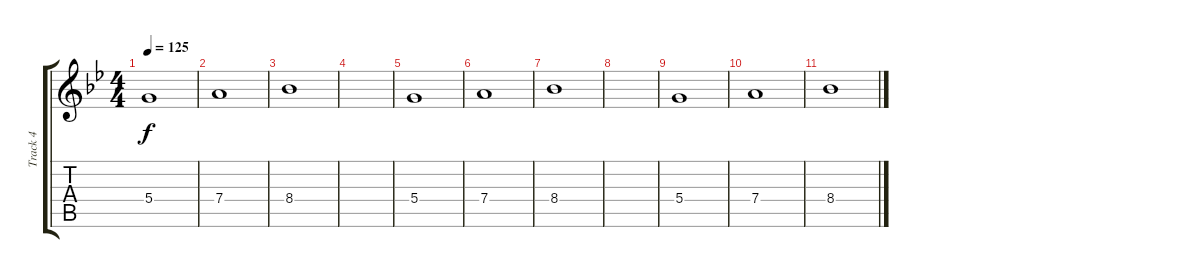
\track ("Track 4" "Track 4") {instrument distortionguitar}
\staff {score tabs}
\tuning (E4 B3 G3 D3 A2 E2) {hide}
\ts (4 4)
\tempo 125
\clef g2
\ks bb
5.4.1{dy f} |
7.4.1 |
8.4.1 |
|
5.4.1 |
7.4.1 |
8.4.1 |
|
5.4.1 |
7.4.1 |
8.4.1
